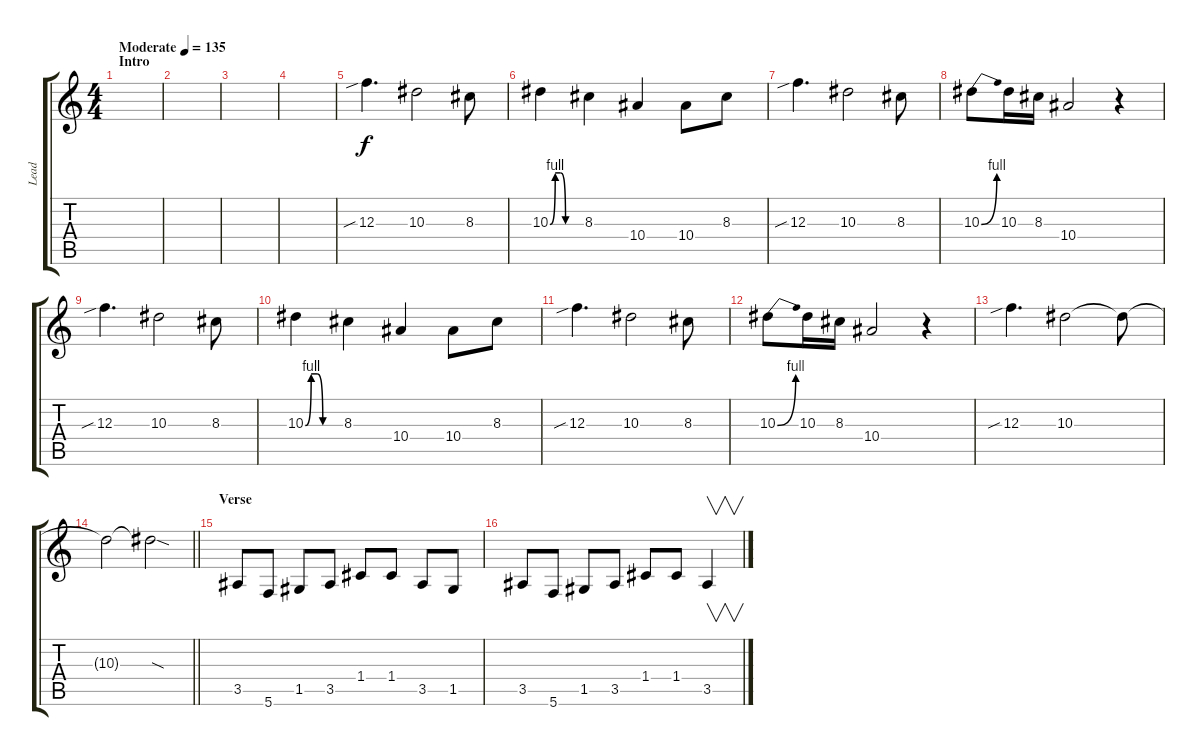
\track ("Lead" "Lead") {instrument distortionguitar}
\staff {score tabs}
\tuning (D4 A3 F3 C3 G2 C2) {hide}
\ts (4 4)
\section ("" "Intro")
\tempo (135 "Moderate")
\clef g2
\ks c
|
|
|
|
12.3{sib}.4{d} 10.3.2 8.3.8 |
10.3{be (custom 0 0 10 4 20 4 30 0 60 0)}.4 8.3.4 10.4.4 10.4.8 8.3.8 |
12.3{sib}.4{d} 10.3.2 8.3.8 |
10.3{be (bend 0 0 60 4)}.8 10.3.16 8.3.16 10.4.2 r.4 |
12.3{sib}.4{d} 10.3.2 8.3.8 |
10.3{be (custom 0 0 10 4 20 4 30 0 60 0)}.4 8.3.4 10.4.4 10.4.8 8.3.8 |
12.3{sib}.4{d} 10.3.2 8.3.8 |
10.3{be (bend 0 0 60 4)}.8 10.3.16 8.3.16 10.4.2 r.4 |
12.3{sib}.4{d} 10.3.2 10.3{t}.8 |
\barLineRight lightlight
10.3{t}.2 10.3{sod t}.2 |
\section ("" "Verse")
3.5.8 5.6.8 1.5.8 3.5.8 1.4.8 1.4.8 3.5.8 1.5.8 |
3.5.8 5.6.8 1.5.8 3.5.8 1.4.8 1.4.8 3.5.4{v}
